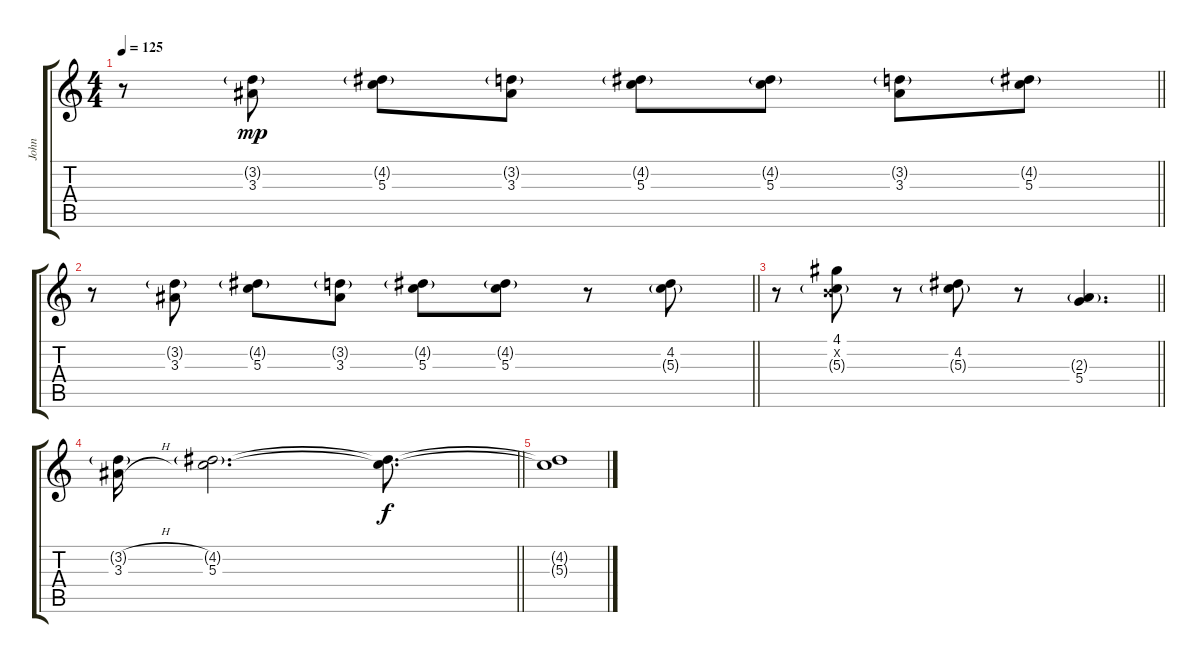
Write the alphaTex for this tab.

\track ("John" "John") {instrument electricguitarclean}
\staff {score tabs}
\tuning (E4 B3 G3 D3 A2 E2) {hide}
\ts (4 4)
\tempo 125
\clef g2
\barLineRight lightlight
\ks c
r.8{dy mp} (3.2{g} 3.3).8 (4.2{g} 5.3).8 (3.2{g} 3.3).8 (4.2{g} 5.3).8 (4.2{g} 5.3).8 (3.2{g} 3.3).8 (4.2{g} 5.3).8 |
\barLineRight lightlight
r.8 (3.2{g} 3.3).8 (4.2{g} 5.3).8 (3.2{g} 3.3).8 (4.2{g} 5.3).8 (4.2{g} 5.3).8 r.8 (4.2 5.3{g}).8 |
\barLineRight lightlight
r.8 (4.1 0.2{x} 5.3{g}).8 r.8 (4.2 5.3{g}).8 r.8 (2.3{g} 5.4).4{d} |
\barLineRight lightlight
(3.2{h g} 3.3{h}).16 (4.2{g} 5.3).2{d} (4.2{t} 5.3{t}).8{d dy f} |
(4.2{t} 5.3{t}).1
